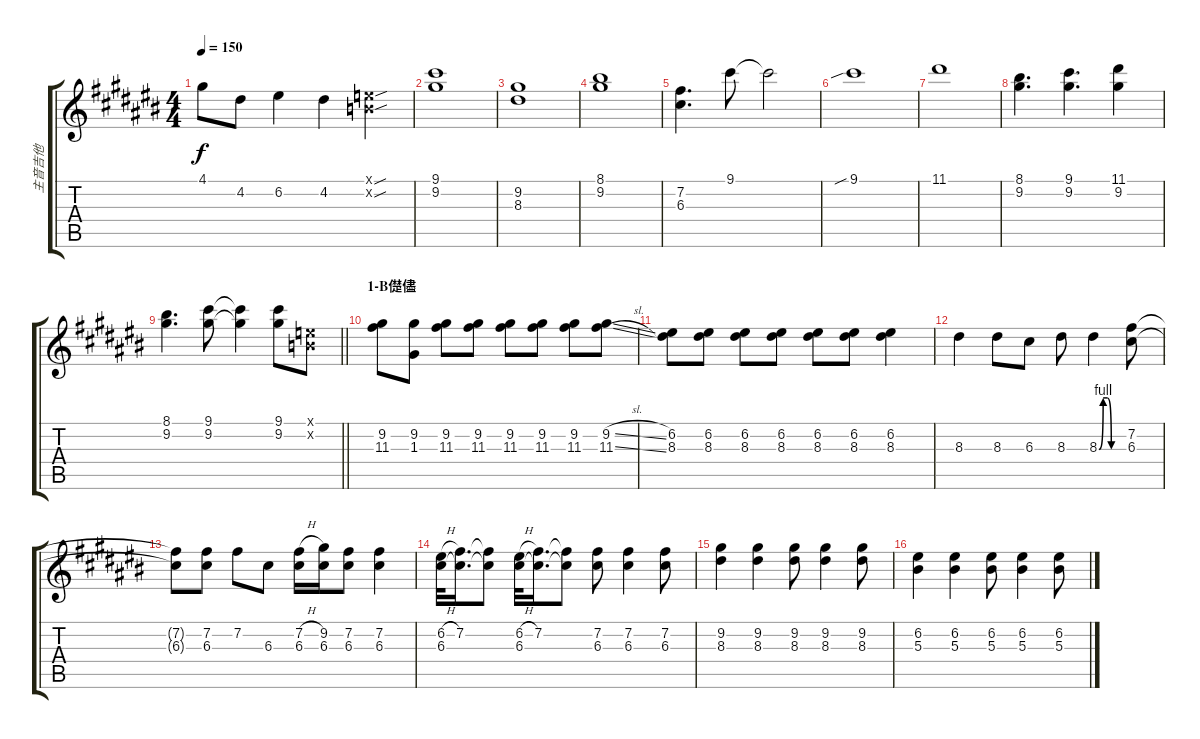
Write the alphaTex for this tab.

\track ("主音吉他" "主音吉他") {instrument distortionguitar}
\staff {score tabs}
\tuning (E4 B3 G3 D3 A2 E2) {hide}
\ts (4 4)
\tempo 150
\clef g2
\ks c#
4.1{t}.8{dy f} 4.2.8 6.2.4 4.2.4 (0.1{sou x} 0.2{sou x}).4 |
(9.1 9.2).1 |
(9.2 8.3).1 |
(8.1 9.2).1 |
(7.2 6.3).4{d} 9.1.8 9.1{t}.2 |
9.1{sib}.1 |
11.1.1 |
(8.1 9.2).4{d} (9.1 9.2).4{d} (11.1 9.2).4 |
\barLineRight lightlight
(8.1 9.2).4{d} (9.1 9.2).8 (9.1{t} 9.2{t}).4 (9.1 9.2).8 (0.1{x} 0.2{x}).8 |
\section ("" "1-B儊儘")
(9.2 11.3).8 (9.2 1.3).8 (9.2 11.3).8 (9.2 11.3).8 (9.2 11.3).8 (9.2 11.3).8 (9.2 11.3).8 (9.2{sl} 11.3{sl}).8 |
(6.2 8.3).8 (6.2 8.3).8 (6.2 8.3).8 (6.2 8.3).8 (6.2 8.3).8 (6.2 8.3).8 (6.2 8.3).4 |
8.3.4 8.3.8 6.3.8 8.3.8 8.3{be (custom 0 0 10 4 20 4 30 0 60 0)}.4 (7.2 6.3).8 |
(7.2{t} 6.3{t}).8 (7.2 6.3).8 7.2.8 6.3.8 (7.2{h} 6.3).16 (9.2 6.3).16 (7.2 6.3).8 (7.2 6.3).4 |
(6.2{h} 6.3).32 (7.2 6.3{t}).16{d} (7.2{t} 6.3{t}).8 (6.2{h} 6.3).32 (7.2 6.3{t}).16{d} (7.2{t} 6.3{t}).8 (7.2 6.3).8 (7.2 6.3).4 (7.2 6.3).8 |
(9.2 8.3).4 (9.2 8.3).4 (9.2 8.3).8 (9.2 8.3).4 (9.2 8.3).8 |
(6.2 5.3).4 (6.2 5.3).4 (6.2 5.3).8 (6.2 5.3).4 (6.2 5.3).8
